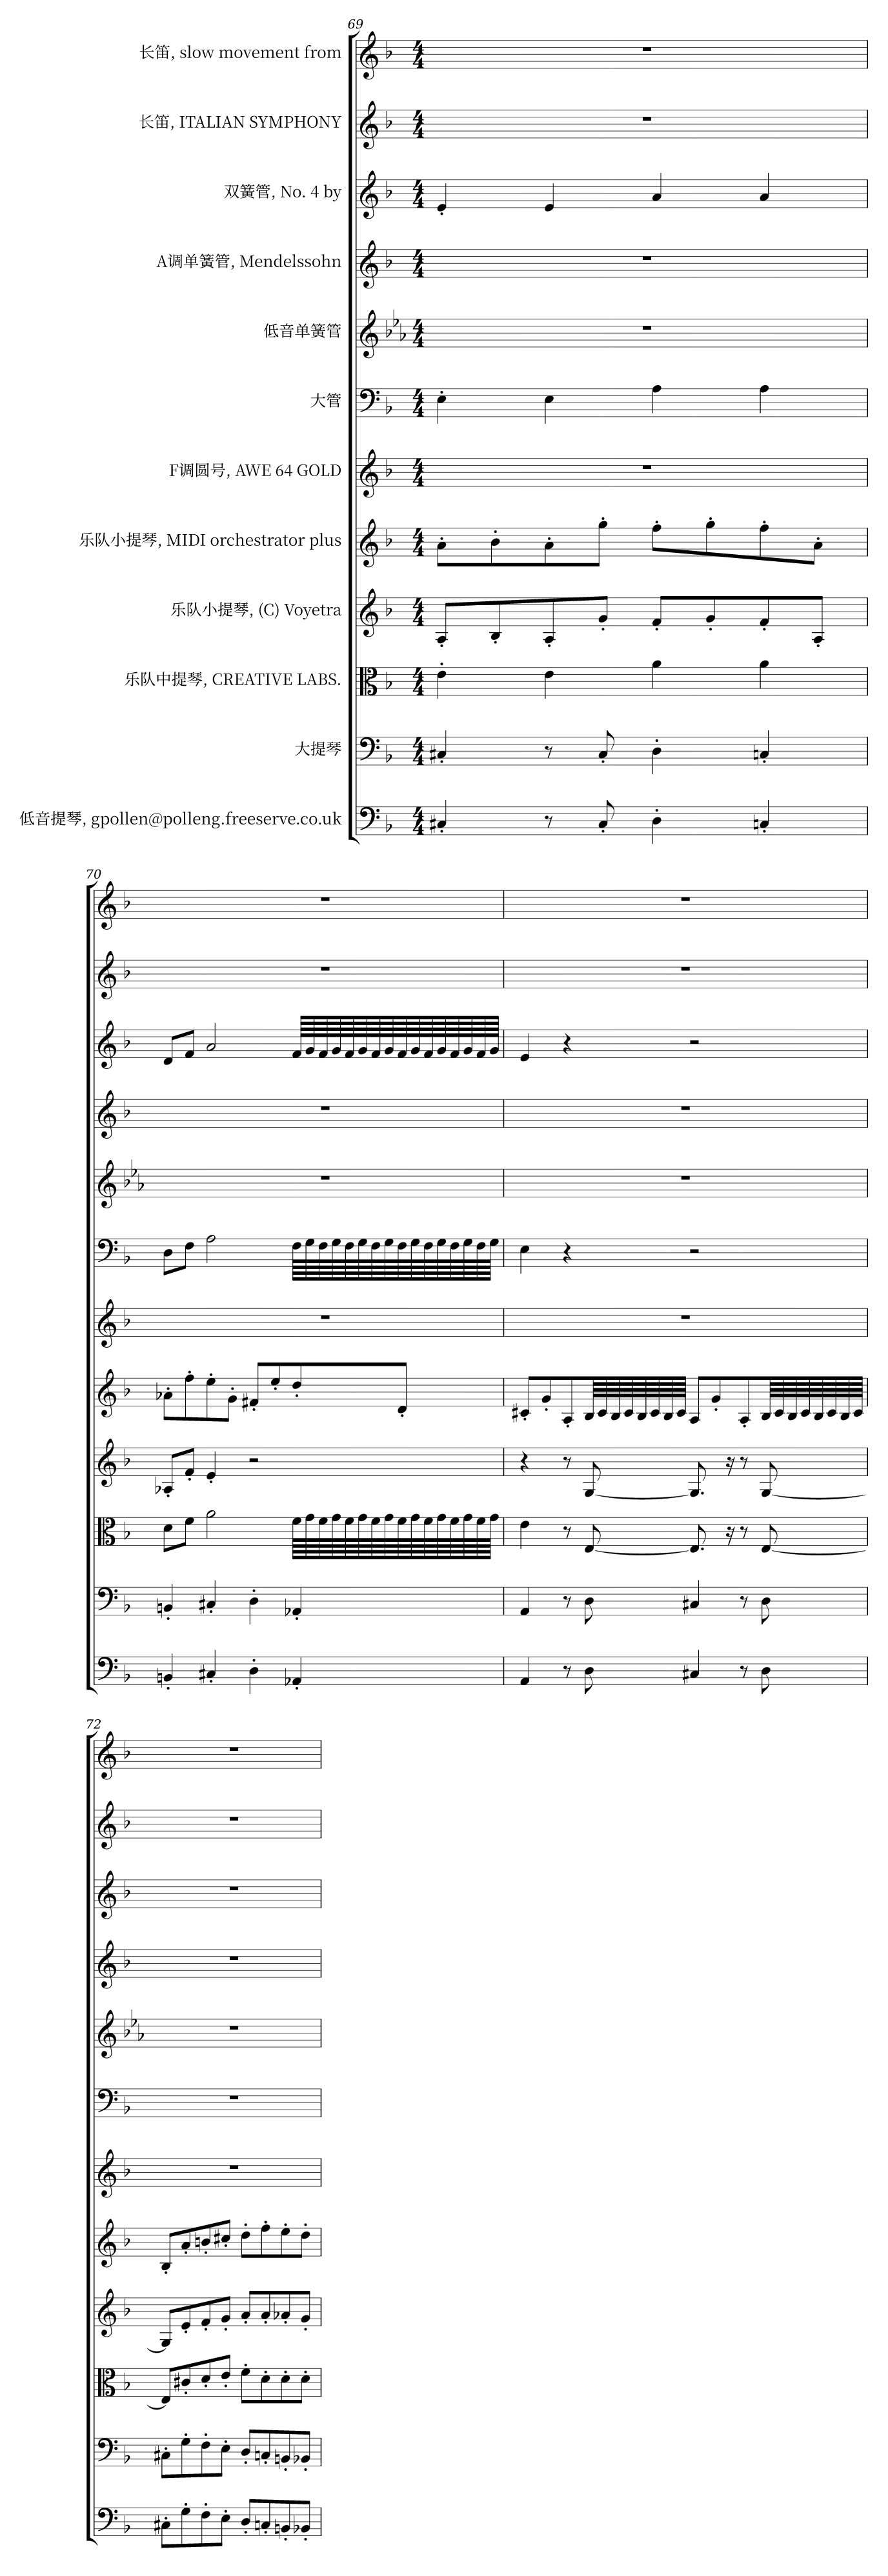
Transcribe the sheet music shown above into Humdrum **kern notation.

**kern	**kern	**kern	**kern	**kern	**kern	**kern	**kern	**kern	**kern	**kern	**kern
*part12	*part11	*part10	*part9	*part8	*part7	*part6	*part5	*part4	*part3	*part2	*part1
*staff12	*staff11	*staff10	*staff9	*staff8	*staff7	*staff6	*staff5	*staff4	*staff3	*staff2	*staff1
*I"低音提琴, gpollen@polleng.freeserve.co.uk	*I"大提琴	*I"乐队中提琴, CREATIVE LABS.	*I"乐队小提琴, (C) Voyetra	*I"乐队小提琴, MIDI orchestrator plus	*I"F调圆号, AWE 64 GOLD	*I"大管	*I"低音单簧管	*I"A调单簧管, Mendelssohn	*I"双簧管, No. 4 by	*I"长笛, ITALIAN SYMPHONY	*I"长笛, slow movement from
*clefF4	*clefF4	*clefC3	*clefG2	*clefG2	*clefG2	*clefF4	*clefG2	*clefG2	*clefG2	*clefG2	*clefG2
*ITrd7c12	*	*	*	*	*ITrd4c7	*	*ITrd8c14	*ITrd2c3	*	*	*
*k[b-]	*k[b-]	*k[b-]	*k[b-]	*k[b-]	*k[b-e-]	*k[b-]	*k[b-e-a-]	*k[f#c#]	*k[b-]	*k[b-]	*k[b-]
*M4/4	*M4/4	*M4/4	*M4/4	*M4/4	*M4/4	*M4/4	*M4/4	*M4/4	*M4/4	*M4/4	*M4/4
=69	=69	=69	=69	=69	=69	=69	=69	=69	=69	=69	=69
4CC#X'/	4C#X'/	4e'\	8A'/L	8a'\L	1r	4E'\	1r	1r	4e'/	1r	1r
.	.	.	8B-'/	8b-'\	.	.	.	.	.	.	.
8r	8r	4e\	8A'/	8a'\	.	4E\	.	.	4e/	.	.
8CC#'/	8C#'/	.	8g'/J	8gg'\J	.	.	.	.	.	.	.
4DD'\	4D'\	4a\	8f'/L	8ff'\L	.	4A\	.	.	4a/	.	.
.	.	.	8g'/	8gg'\	.	.	.	.	.	.	.
4CCn'/	4Cn'/	4a\	8f'/	8ff'\	.	4A\	.	.	4a/	.	.
.	.	.	8A'/J	8a'\J	.	.	.	.	.	.	.
!!LO:PB:g=z
=70	=70	=70	=70	=70	=70	=70	=70	=70	=70	=70	=70
4BBBn'/	4BBn'/	8d\L	8A-X'/L	8a-X'\L	1r	8D\L	1r	1r	8d/L	1r	1r
.	.	8f\J	8f'/J	8ff'\	.	8F\J	.	.	8f/J	.	.
4CC#X'/	4C#X'/	2a\	4e'/	8ee'\	.	2A\	.	.	2a/	.	.
.	.	.	.	8g'\J	.	.	.	.	.	.	.
4DD'\	4D'\	.	2r	8f#X'/L	.	.	.	.	.	.	.
.	.	.	.	8ee'/	.	.	.	.	.	.	.
4AAA-X'/	4AA-X'/	64f\LLLL	.	8dd'/	.	64F\LLLL	.	.	64f/LLLL	.	.
.	.	64g\	.	.	.	64G\	.	.	64g/	.	.
.	.	64f\	.	.	.	64F\	.	.	64f/	.	.
.	.	64g\	.	.	.	64G\	.	.	64g/	.	.
.	.	64f\	.	.	.	64F\	.	.	64f/	.	.
.	.	64g\	.	.	.	64G\	.	.	64g/	.	.
.	.	64f\	.	.	.	64F\	.	.	64f/	.	.
.	.	64g\	.	.	.	64G\	.	.	64g/	.	.
.	.	64f\	.	8d'/J	.	64F\	.	.	64f/	.	.
.	.	64g\	.	.	.	64G\	.	.	64g/	.	.
.	.	64f\	.	.	.	64F\	.	.	64f/	.	.
.	.	64g\	.	.	.	64G\	.	.	64g/	.	.
.	.	64f\	.	.	.	64F\	.	.	64f/	.	.
.	.	64g\	.	.	.	64G\	.	.	64g/	.	.
.	.	64f\	.	.	.	64F\	.	.	64f/	.	.
.	.	64g\JJJJ	.	.	.	64G\JJJJ	.	.	64g/JJJJ	.	.
!!LO:PB:g=z
=71	=71	=71	=71	=71	=71	=71	=71	=71	=71	=71	=71
4AAA/	4AA/	4e\	4r	8c#X'/L	1r	4E\	1r	1r	4e/	1r	1r
.	.	.	.	8g'/	.	.	.	.	.	.	.
8r	8r	8r	8r	8A'/	.	4r	.	.	4r	.	.
8DD\	8D\	[8E/	[8G/	64B-/LLL	.	.	.	.	.	.	.
.	.	.	.	64c#/	.	.	.	.	.	.	.
.	.	.	.	64B-/	.	.	.	.	.	.	.
.	.	.	.	64c#/	.	.	.	.	.	.	.
.	.	.	.	64B-/	.	.	.	.	.	.	.
.	.	.	.	64c#/	.	.	.	.	.	.	.
.	.	.	.	64B-/	.	.	.	.	.	.	.
.	.	.	.	64c#/JJJJ	.	.	.	.	.	.	.
4CC#X/	4C#X/	8.E/]	8.G/]	8A/L	.	2r	.	.	2r	.	.
.	.	.	.	8g'/	.	.	.	.	.	.	.
.	.	16r	16r	.	.	.	.	.	.	.	.
8r	8r	8r	8r	8A'/	.	.	.	.	.	.	.
8DD\	8D\	[8E/	[8G/	64B-/LLL	.	.	.	.	.	.	.
.	.	.	.	64c#/	.	.	.	.	.	.	.
.	.	.	.	64B-/	.	.	.	.	.	.	.
.	.	.	.	64c#/	.	.	.	.	.	.	.
.	.	.	.	64B-/	.	.	.	.	.	.	.
.	.	.	.	64c#/	.	.	.	.	.	.	.
.	.	.	.	64B-/	.	.	.	.	.	.	.
.	.	.	.	64c#/JJJJ	.	.	.	.	.	.	.
=72	=72	=72	=72	=72	=72	=72	=72	=72	=72	=72	=72
8CC#X'\L	8C#X'\L	8E/L]	8G/L]	8B-'/L	1r	1r	1r	1r	1r	1r	1r
8GG'\	8G'\	8c#X'/	8e'/	8a'/	.	.	.	.	.	.	.
8FF'\	8F'\	8d'/	8f'/	8bn'/	.	.	.	.	.	.	.
8EE'\J	8E'\J	8e'/J	8g'/J	8cc#X'/J	.	.	.	.	.	.	.
8DD'/L	8D'/L	8f'\L	8a'/L	8dd'\L	.	.	.	.	.	.	.
8CCn'/	8Cn'/	8d'\	8a'/	8ff'\	.	.	.	.	.	.	.
8BBBn'/	8BBn'/	8d'\	8a-X'/	8ee'\	.	.	.	.	.	.	.
8BBB-X'/J	8BB-X'/J	8d'\J	8g'/J	8dd'\J	.	.	.	.	.	.	.
=	=	=	=	=	=	=	=	=	=	=	=
*-	*-	*-	*-	*-	*-	*-	*-	*-	*-	*-	*-
